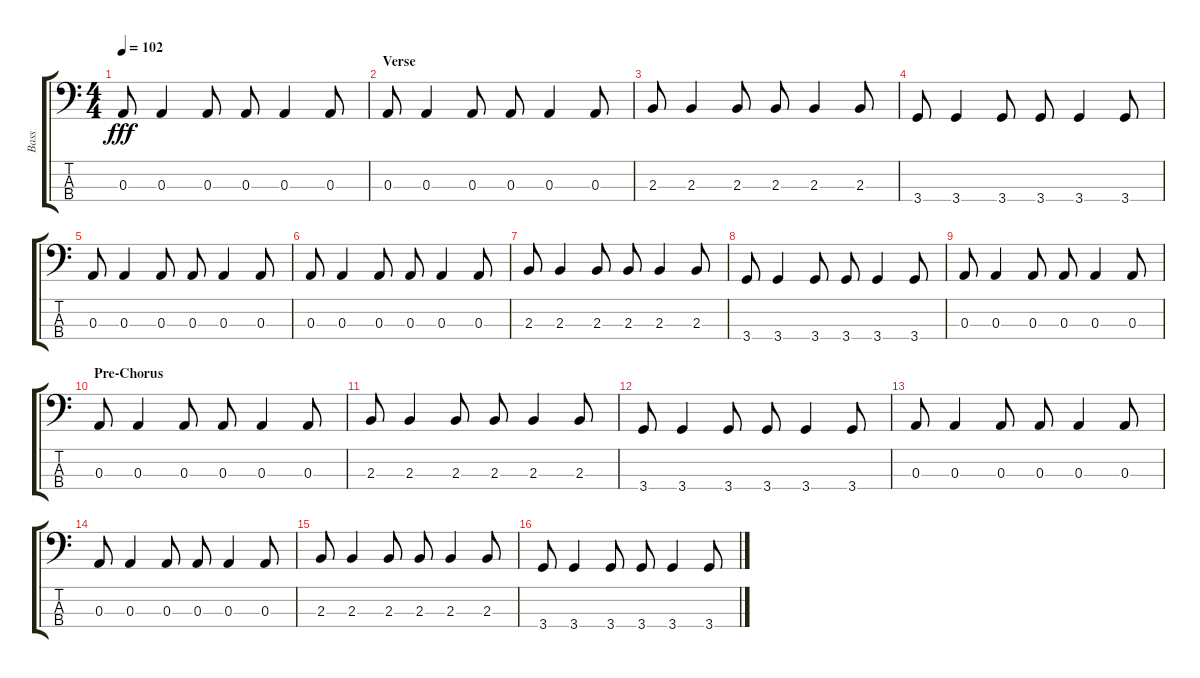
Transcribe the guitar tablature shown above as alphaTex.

\track ("Bass" "Bass") {instrument electricbasspick}
\staff {score tabs}
\tuning (G2 D2 A1 E1) {hide}
\ts (4 4)
\tempo 102
\clef f4
\ks c
0.3.8{dy fff} 0.3.4 0.3.8 0.3.8 0.3.4 0.3.8 |
\section ("" "Verse")
0.3.8 0.3.4 0.3.8 0.3.8 0.3.4 0.3.8 |
2.3.8 2.3.4 2.3.8 2.3.8 2.3.4 2.3.8 |
3.4.8 3.4.4 3.4.8 3.4.8 3.4.4 3.4.8 |
0.3.8 0.3.4 0.3.8 0.3.8 0.3.4 0.3.8 |
0.3.8 0.3.4 0.3.8 0.3.8 0.3.4 0.3.8 |
2.3.8 2.3.4 2.3.8 2.3.8 2.3.4 2.3.8 |
3.4.8 3.4.4 3.4.8 3.4.8 3.4.4 3.4.8 |
0.3.8 0.3.4 0.3.8 0.3.8 0.3.4 0.3.8 |
\section ("" "Pre-Chorus")
0.3.8 0.3.4 0.3.8 0.3.8 0.3.4 0.3.8 |
2.3.8 2.3.4 2.3.8 2.3.8 2.3.4 2.3.8 |
3.4.8 3.4.4 3.4.8 3.4.8 3.4.4 3.4.8 |
0.3.8 0.3.4 0.3.8 0.3.8 0.3.4 0.3.8 |
0.3.8 0.3.4 0.3.8 0.3.8 0.3.4 0.3.8 |
2.3.8 2.3.4 2.3.8 2.3.8 2.3.4 2.3.8 |
3.4.8 3.4.4 3.4.8 3.4.8 3.4.4 3.4.8
